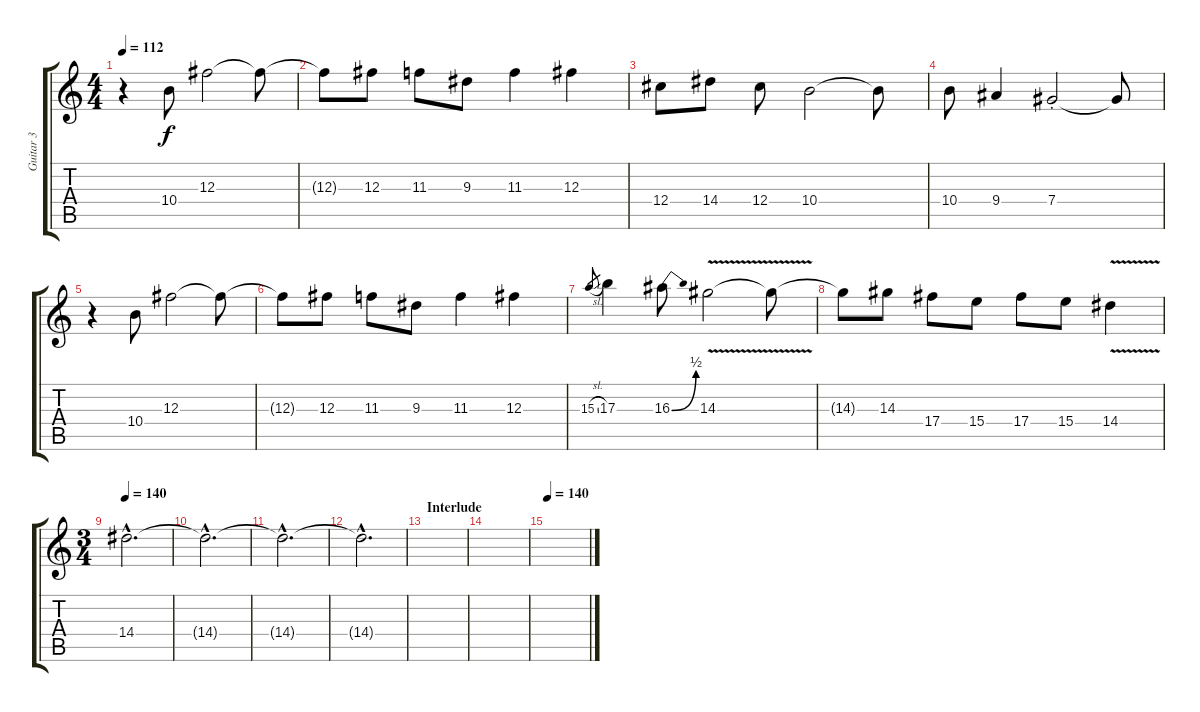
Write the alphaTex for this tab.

\track ("Guitar 3" "Guitar 3") {instrument overdrivenguitar}
\staff {score tabs}
\tuning (Eb4 Bb3 Gb3 Db3 Ab2 Eb2) {hide}
\ts (4 4)
\tempo 112
\clef g2
\ks c
r.4{dy f} 10.4.8 12.3.2 12.3{t}.8 |
12.3{t}.8 12.3.8 11.3.8 9.3.8 11.3.4 12.3.4 |
12.4.8 14.4.8 12.4.8 10.4.2 10.4{t}.8 |
10.4.8 9.4.4 7.4{st}.2 7.4{t}.8 |
r.4 10.4.8 12.3.2 12.3{t}.8 |
12.3{t}.8 12.3.8 11.3.8 9.3.8 11.3.4 12.3.4 |
15.3{sl}.8{gr} 17.3.4 16.3{be (bend 0 0 60 2)}.8 14.3{v}.2 14.3{t}.8 |
14.3{t}.8 14.3.8 17.4.8 15.4.8 17.4.8 15.4.8 14.4{v}.4 |
\ts (3 4)
\tempo 140
14.4{hac}.2{d} |
14.4{hac t}.2{d} |
14.4{hac t}.2{d} |
14.4{hac t}.2{d volume 0} |
\section ("" "Interlude")
|
|
\tempo 140
